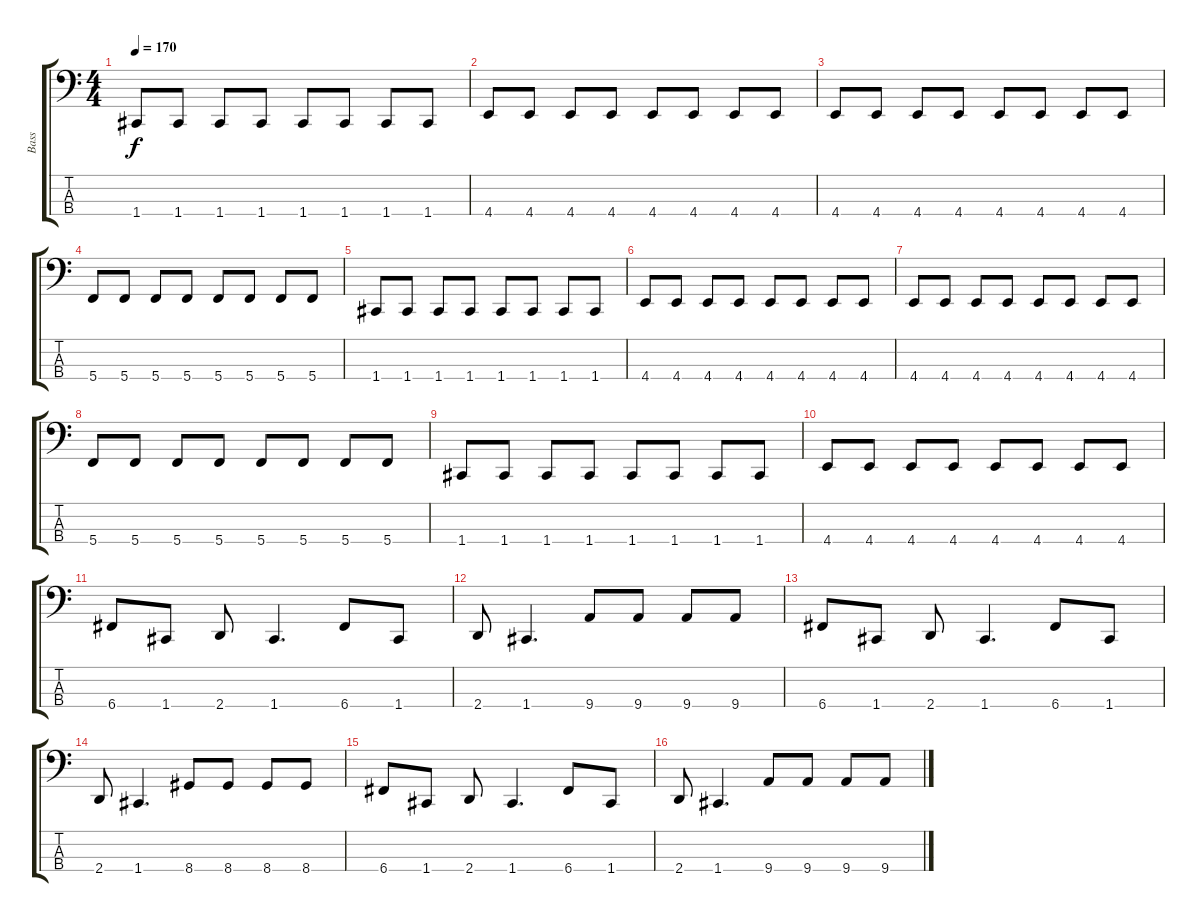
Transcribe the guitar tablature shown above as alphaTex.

\track ("Bass" "Bass") {instrument electricbassfinger}
\staff {score tabs}
\tuning (F2 C2 G1 C1) {hide}
\ts (4 4)
\tempo 170
\clef f4
\ks c
1.4.8{dy f} 1.4.8 1.4.8 1.4.8 1.4.8 1.4.8 1.4.8 1.4.8 |
4.4.8 4.4.8 4.4.8 4.4.8 4.4.8 4.4.8 4.4.8 4.4.8 |
4.4.8 4.4.8 4.4.8 4.4.8 4.4.8 4.4.8 4.4.8 4.4.8 |
5.4.8 5.4.8 5.4.8 5.4.8 5.4.8 5.4.8 5.4.8 5.4.8 |
1.4.8 1.4.8 1.4.8 1.4.8 1.4.8 1.4.8 1.4.8 1.4.8 |
4.4.8 4.4.8 4.4.8 4.4.8 4.4.8 4.4.8 4.4.8 4.4.8 |
4.4.8 4.4.8 4.4.8 4.4.8 4.4.8 4.4.8 4.4.8 4.4.8 |
5.4.8 5.4.8 5.4.8 5.4.8 5.4.8 5.4.8 5.4.8 5.4.8 |
1.4.8 1.4.8 1.4.8 1.4.8 1.4.8 1.4.8 1.4.8 1.4.8 |
4.4.8 4.4.8 4.4.8 4.4.8 4.4.8 4.4.8 4.4.8 4.4.8 |
6.4.8 1.4.8 2.4.8 1.4.4{d} 6.4.8 1.4.8 |
2.4.8 1.4.4{d} 9.4.8 9.4.8 9.4.8 9.4.8 |
6.4.8 1.4.8 2.4.8 1.4.4{d} 6.4.8 1.4.8 |
2.4.8 1.4.4{d} 8.4.8 8.4.8 8.4.8 8.4.8 |
6.4.8 1.4.8 2.4.8 1.4.4{d} 6.4.8 1.4.8 |
2.4.8 1.4.4{d} 9.4.8 9.4.8 9.4.8 9.4.8
